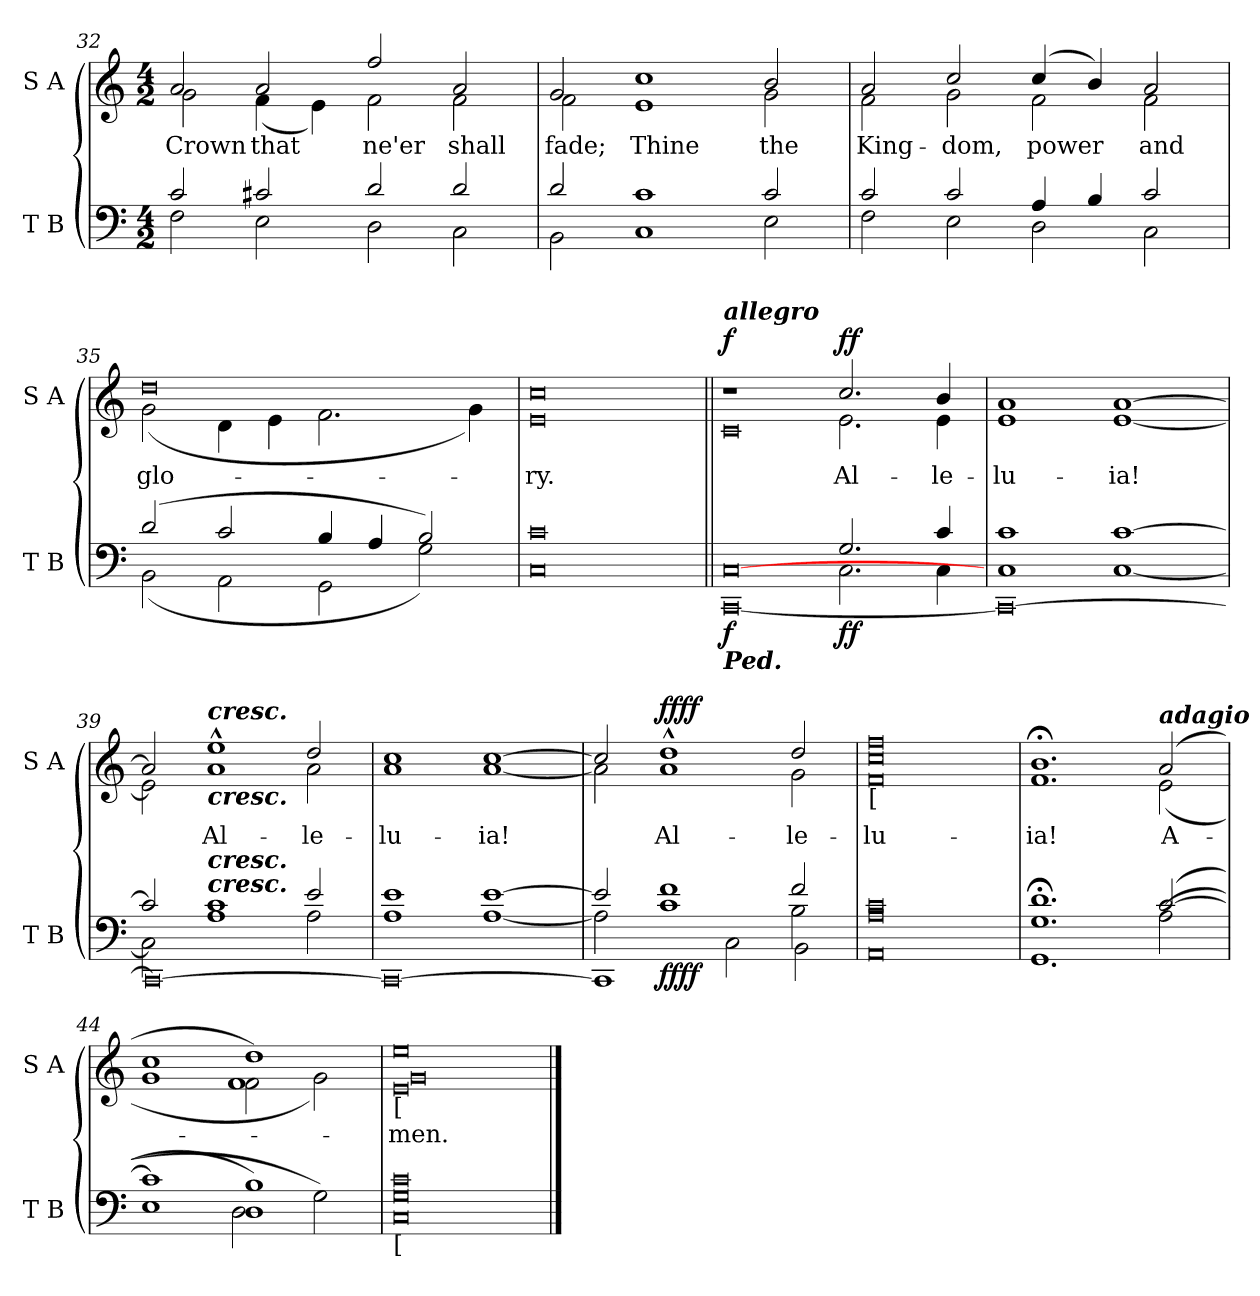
**kern	**dynam	**kern	**text	**dynam
*part2	*part2	*part1	*part1	*part1
*staff2	*staff2	*staff1	*staff1	*staff1
*I"T B	*	*I"S A	*	*
*I'T B	*	*I'S A	*	*
*clefF4	*	*clefG2	*	*
*k[]	*	*k[]	*	*
*C:	*	*C:	*	*
*M4/2	*	*M4/2	*	*
=32	=32	=32	=32	=32
*^	*	*^	*	*
*	*^	*	*	*	*	*
!	!	!	!	!	!	!LO:LY:b	!
*	*	*	*	*	*^	*	*
2c/	2F\	0ryy	.	2a/	2g\	0ryy	Crown	.
!	!	!	!	!	!	!	!LO:LY:b	!
2c#X/	2E\	.	.	2a/	(<4f\	.	that	.
.	.	.	.	.	4e\)	.	.	.
!	!	!	!	!	!	!	!LO:LY:b	!
2d/	2D\	.	.	2ff/	2f\	.	ne'er	.
!	!	!	!	!	!	!	!LO:LY:b	!
2d/	2C\	.	.	2a/	2f\	.	shall	.
!!LO:LB:g=z	!!	!!
=33	=33	=33	=33	=33	=33	=33	=33	=33
!	!	!	!	!	!	!	!LO:LY:b	!
2d/	2BB\	0ryy	.	2g/	2f\	0ryy	fade;	.
!	!	!	!	!	!	!	!LO:LY:b	!
1c/	1C\	.	.	1cc/	1e\	.	Thine	.
!	!	!	!	!	!	!	!LO:LY:b	!
2c/	2E\	.	.	2b/	2g\	.	the	.
=34	=34	=34	=34	=34	=34	=34	=34	=34
!	!	!	!	!	!	!	!LO:LY:b	!
2c/	2F\	0ryy	.	2a/	2f\	0ryy	King-	.
!	!	!	!	!	!	!	!LO:LY:b	!
2c/	2E\	.	.	2cc/	2g\	.	-dom,	.
!	!	!	!	!	!	!	!LO:LY:b	!
4A/	2D\	.	.	(>4cc/	2f\	.	power	.
4B/	.	.	.	4b/)	.	.	.	.
!	!	!	!	!	!	!	!LO:LY:b	!
2c/	2C\	.	.	2a/	2f\	.	and	.
=35	=35	=35	=35	=35	=35	=35	=35	=35
!	!	!	!	!	!	!	!LO:LY:b	!
(>2d/	(<2BB\	0ryy	.	0dd/	(<2g\	0ryy	glo-	.
2c/	2AA\	.	.	.	4d\	.	.	.
.	.	.	.	.	4e\	.	.	.
4B/	2GG\	.	.	.	2.f\	.	.	.
4A/	.	.	.	.	.	.	.	.
2B/)	2G\)	.	.	.	.	.	.	.
.	.	.	.	.	4g\)	.	.	.
=36	=36	=36	=36	=36	=36	=36	=36	=36
!	!	!	!	!	!	!	!LO:LY:b	!
0c/	0C\	0ryy	.	0cc/	0e\	0ryy	ry.	.
!!LO:LB:g=z	!!	!!
=37||	=37||	=37||	=37||	=37||	=37||	=37||	=37||	=37||
!	!	!	!	!LO:TX:a:Bi:t=allegro	!	!	!	!
!LO:TX:b:Bi:t=Ped.	!	!	!	!	!	!	!	!
!	!	!	!LO:DY:b	!	!	!	!	!LO:DY:b
1ryy	1ryy	[0CC\ [0C\	f	1r	1r	0c\	.	f
!	!	!	!LO:DY:b	!	!	!	!LO:LY:b	!
!	!	!	!LO:DY:n=1:b	!	!	!	!	!LO:DY:b
!	!	!	!	!	!	!	!	!LO:DY:n=1:b
2.G/	2.C\	.	f f	2.cc/	2.e\	.	Al-	f f
!	!	!	!	!	!	!	!LO:LY:b	!
4c/	4C\	.	.	4b/	4e\	.	-le-	.
=38	=38	=38	=38	=38	=38	=38	=38	=38
!	!	!	!	!	!	!	!LO:LY:b	!
1c/	1C\	0CC\_	.	1a/	1e\	0ryy	-lu-	.
!	!	!	!	!	!	!	!LO:LY:b	!
[1c/	[1C\	.	.	[1a/	[1e\	.	-ia!	.
=39	=39	=39	=39	=39	=39	=39	=39	=39
2c/]	2C\]	0CC\_	.	2a/]	2e\]	0ryy	.	.
!	!	!	!	!LO:TX:b:Bi:t=cresc.	!	!	!	!
!	!	!	!	!LO:TX:a:Bi:t=cresc.	!	!	!	!
!LO:TX:a:Bi:t=cresc.	!	!	!	!	!	!	!	!
!LO:TX:a:Bi:t=cresc.	!	!	!	!	!	!	!	!
!	!	!	!	!	!	!	!LO:LY:b	!
1c/	1A\	.	.	1ee^^/	1a\	.	Al-	.
!	!	!	!	!	!	!	!LO:LY:b	!
2e/	2A\	.	.	2dd/	2a\	.	-le-	.
=40	=40	=40	=40	=40	=40	=40	=40	=40
!	!	!	!	!	!	!	!LO:LY:b	!
1e/	1A\	0CC\_	.	1cc/	1a\	0ryy	-lu-	.
!	!	!	!	!	!	!	!LO:LY:b	!
[1e/	[1A\	.	.	[1cc/	[1a\	.	-ia!	.
!!LO:LB:g=z	!!	!!
=41	=41	=41	=41	=41	=41	=41	=41	=41
2e/]	2A\]	1CC\]	.	2cc/]	2a\]	0ryy	.	.
!	!	!	!LO:DY:b	!	!	!	!LO:LY:b	!
!	!	!	!LO:DY:n=1:b	!	!	!	!	!LO:DY:b
!	!	!	!	!	!	!	!	!LO:DY:n=1:b
1f/	1c\	.	ff ff	1dd^^/	1a\	.	Al-	ff ff
.	.	2C\	.	.	.	.	.	.
!	!	!	!	!	!	!	!LO:LY:b	!
2f/	2B\	2BB\	.	2dd/	2g\	.	-le-	.
=42	=42	=42	=42	=42	=42	=42	=42	=42
!	!	!	!	!LO:TX:b:t=[	!	!	!	!
!	!	!	!	!	!	!	!LO:LY:b	!
0c/	0A\	0AA\	.	0ff/	0f\ 0cc\	0ryy	-lu-	.
=43	=43	=43	=43	=43	=43	=43	=43	=43
!	!	!	!	!	!	!	!LO:LY:b	!
1.d/	1.G\	1.GG;\	.	1.b;</	1.f\	0ryy	-ia!	.
!	!	!	!	!LO:TX:a:Bi:t=adagio	!	!	!	!
!	!	!	!	!	!	!	!LO:LY:b	!
(>[2c/	2ryy	(<2A\	.	(>2a/	(<2e\	.	A-	.
=44	=44	=44	=44	=44	=44	=44	=44	=44
1c/]	1ryy	1E\	.	1cc/	1g\	1ryy	.	.
1B/)	1D\	2D\	.	1dd/)	2f\	1f\	.	.
.	.	2G\)	.	.	2g\)	.	.	.
=45	=45	=45	=45	=45	=45	=45	=45	=45
!	!	!	!	!LO:TX:b:t=[	!	!	!	!
!LO:TX:b:t=[	!	!	!	!	!	!	!	!
!	!	!	!	!	!	!	!LO:LY:b	!
0c/	0C\	0G\	.	0ee/	0e\	0g\	men.	.
*v	*v	*v	*	*	*	*	*	*
*	*	*v	*v	*v	*	*
==	==	==	==	==
*-	*-	*-	*-	*-
